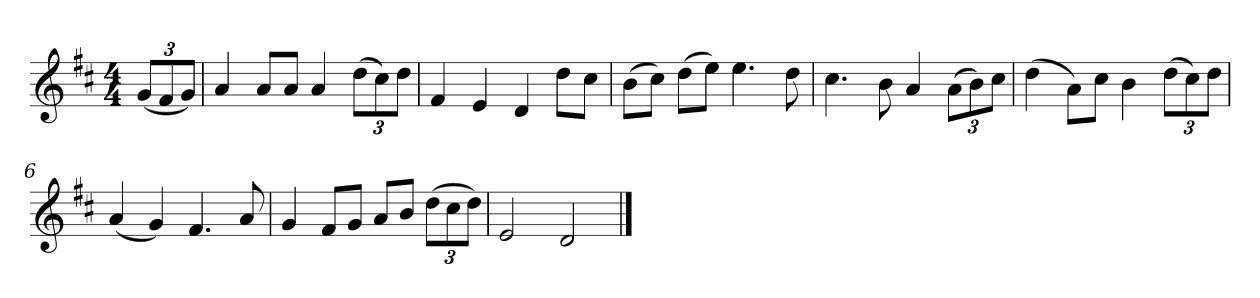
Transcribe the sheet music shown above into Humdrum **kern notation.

**kern
*part1
*staff1
*k[f#c#]
*M4/4
*MM120
=
(12gL
12f#
12gJ)
=1
4a
8aL
8aJ
4a
(12ddL
12cc#)
12ddJ
=2
4f#
4e
4d
8ddL
8cc#J
=3
(8bL
8cc#J)
(8ddL
8eeJ)
4.ee
8dd
=4
4.cc#
8b
4a
(12aL
12b)
12cc#J
=5
(4dd
8aL)
8cc#J
4b
(12ddL
12cc#)
12ddJ
=6
(4a
4g)
4.f#
8a
=7
4g
8f#L
8gJ
8aL
8bJ
(12ddL
12cc#
12ddJ)
=8
2e
2d
==
*-
